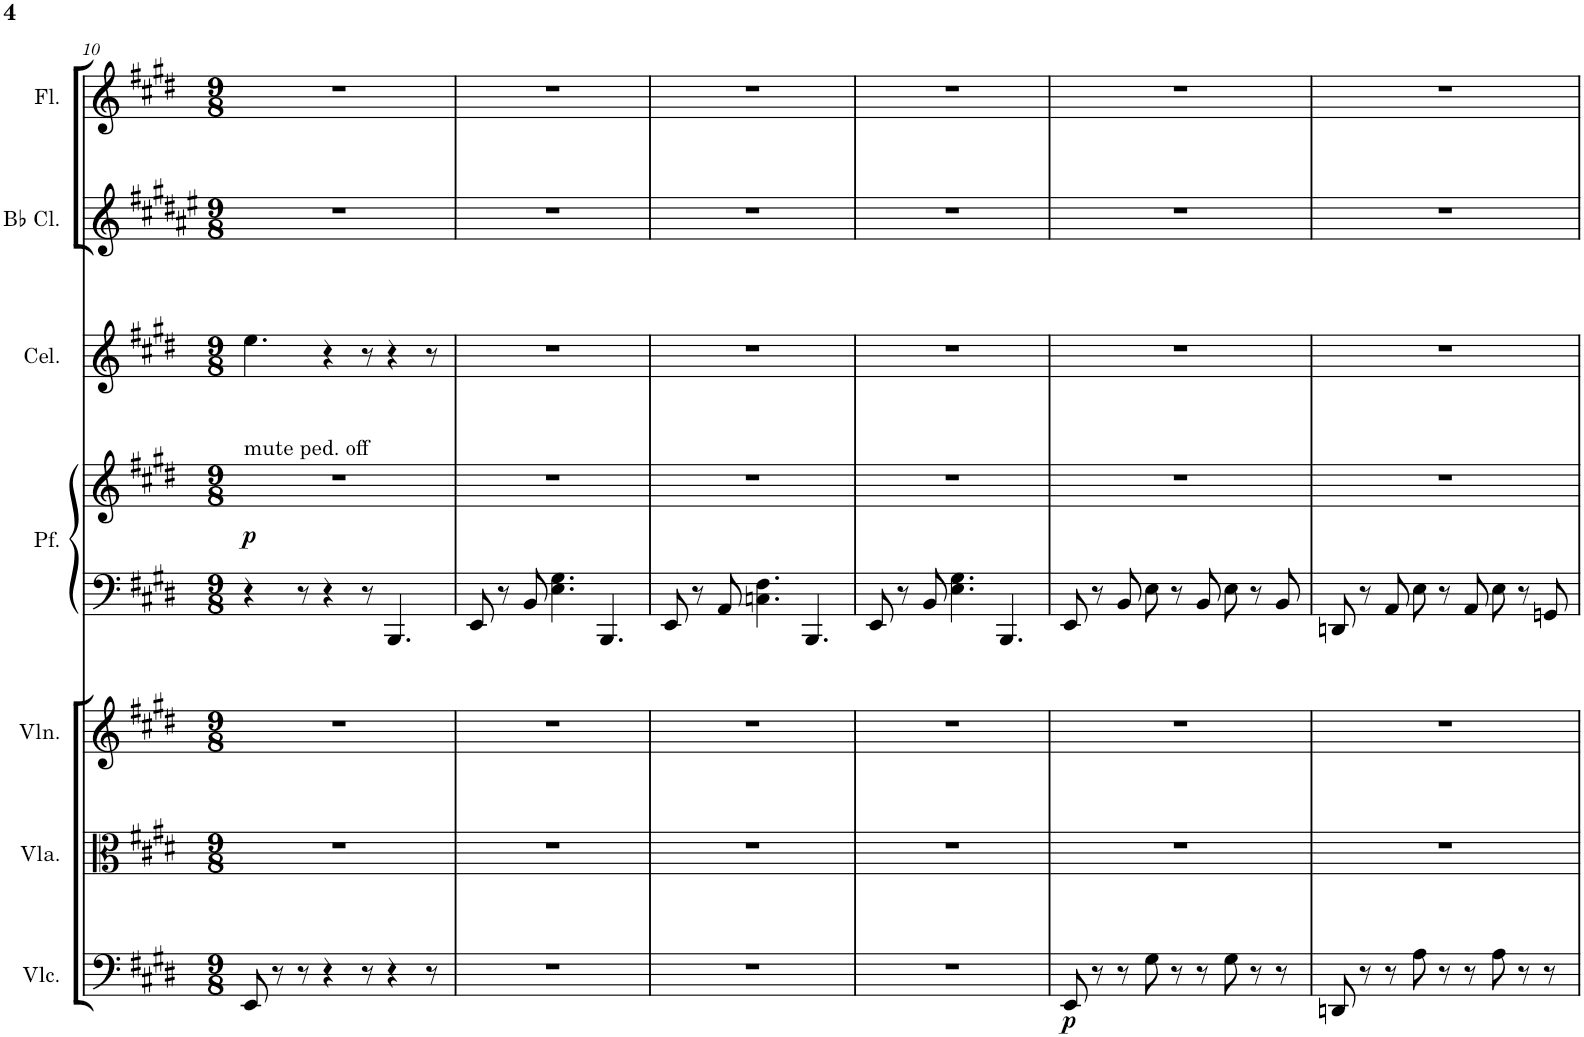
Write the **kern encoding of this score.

**kern	**dynam	**kern	**kern	**kern	**kern	**dynam	**kern	**kern	**kern
*part7	*part7	*part6	*part5	*part4	*part4	*part4	*part3	*part2	*part1
*staff8	*staff8	*staff7	*staff6	*staff5	*staff4	*staff4/5	*staff3	*staff2	*staff1
*I"Violoncellos	*	*I"Violas	*I"Violins	*I"Pianoforte	*	*	*I"Celeste / Musical Box	*I"2 Bb Clarinets	*I"2 Flutes
*I'Vlc.	*	*I'Vla.	*I'Vln.	*I'Pf.	*	*	*I'Cel.	*I'Bb Cl.	*I'Fl.
!!LO:PB:g=z
*clefF4	*	*clefC3	*clefG2	*clefF4	*clefG2	*	*clefG2	*clefG2	*clefG2
*	*	*	*	*	*	*	*Trd-7c-12	*Trd1c2	*
*k[f#c#g#d#]	*	*k[f#c#g#d#]	*k[f#c#g#d#]	*k[f#c#g#d#]	*k[f#c#g#d#]	*	*k[f#c#g#d#]	*k[f#c#g#d#a#e#]	*k[f#c#g#d#]
*M9/8	*	*M9/8	*M9/8	*M9/8	*M9/8	*	*M9/8	*M9/8	*M9/8
=10	=10	=10	=10	=10	=10	=10	=10	=10	=10
!	!	!	!	!	!LO:TX:a:t=mute ped. off	!	!	!	!
!	!	!	!	!	!	!LO:DY:b	!	!	!
8EE/	.	8%9r	8%9r	4r	8%9r	p	4.ee\	8%9r	8%9r
8r	.	.	.	.	.	.	.	.	.
8r	.	.	.	8r	.	.	.	.	.
4r	.	.	.	4r	.	.	4r	.	.
8r	.	.	.	8r	.	.	8r	.	.
4r	.	.	.	4.BBB/	.	.	4r	.	.
8r	.	.	.	.	.	.	8r	.	.
=11	=11	=11	=11	=11	=11	=11	=11	=11	=11
8%9r	.	8%9r	8%9r	8EE/	8%9r	.	8%9r	8%9r	8%9r
.	.	.	.	8r	.	.	.	.	.
.	.	.	.	8BB/	.	.	.	.	.
.	.	.	.	4.E\ 4.G#\	.	.	.	.	.
.	.	.	.	4.BBB/	.	.	.	.	.
=12	=12	=12	=12	=12	=12	=12	=12	=12	=12
8%9r	.	8%9r	8%9r	8EE/	8%9r	.	8%9r	8%9r	8%9r
.	.	.	.	8r	.	.	.	.	.
.	.	.	.	8AA/	.	.	.	.	.
.	.	.	.	4.Cn\ 4.F#\	.	.	.	.	.
.	.	.	.	4.BBB/	.	.	.	.	.
=13	=13	=13	=13	=13	=13	=13	=13	=13	=13
8%9r	.	8%9r	8%9r	8EE/	8%9r	.	8%9r	8%9r	8%9r
.	.	.	.	8r	.	.	.	.	.
.	.	.	.	8BB/	.	.	.	.	.
.	.	.	.	4.E\ 4.G#\	.	.	.	.	.
.	.	.	.	4.BBB/	.	.	.	.	.
=14	=14	=14	=14	=14	=14	=14	=14	=14	=14
!	!LO:DY:b	!	!	!	!	!	!	!	!
8EE/	p	8%9r	8%9r	8EE/	8%9r	.	8%9r	8%9r	8%9r
8r	.	.	.	8r	.	.	.	.	.
8r	.	.	.	8BB/	.	.	.	.	.
8G#\	.	.	.	8E\	.	.	.	.	.
8r	.	.	.	8r	.	.	.	.	.
8r	.	.	.	8BB/	.	.	.	.	.
8G#\	.	.	.	8E\	.	.	.	.	.
8r	.	.	.	8r	.	.	.	.	.
8r	.	.	.	8BB/	.	.	.	.	.
=15	=15	=15	=15	=15	=15	=15	=15	=15	=15
8DDn/	.	8%9r	8%9r	8DDn/	8%9r	.	8%9r	8%9r	8%9r
8r	.	.	.	8r	.	.	.	.	.
8r	.	.	.	8AA/	.	.	.	.	.
8A\	.	.	.	8E\	.	.	.	.	.
8r	.	.	.	8r	.	.	.	.	.
8r	.	.	.	8AA/	.	.	.	.	.
8A\	.	.	.	8E\	.	.	.	.	.
8r	.	.	.	8r	.	.	.	.	.
8r	.	.	.	8GGn/	.	.	.	.	.
=	=	=	=	=	=	=	=	=	=
*-	*-	*-	*-	*-	*-	*-	*-	*-	*-
